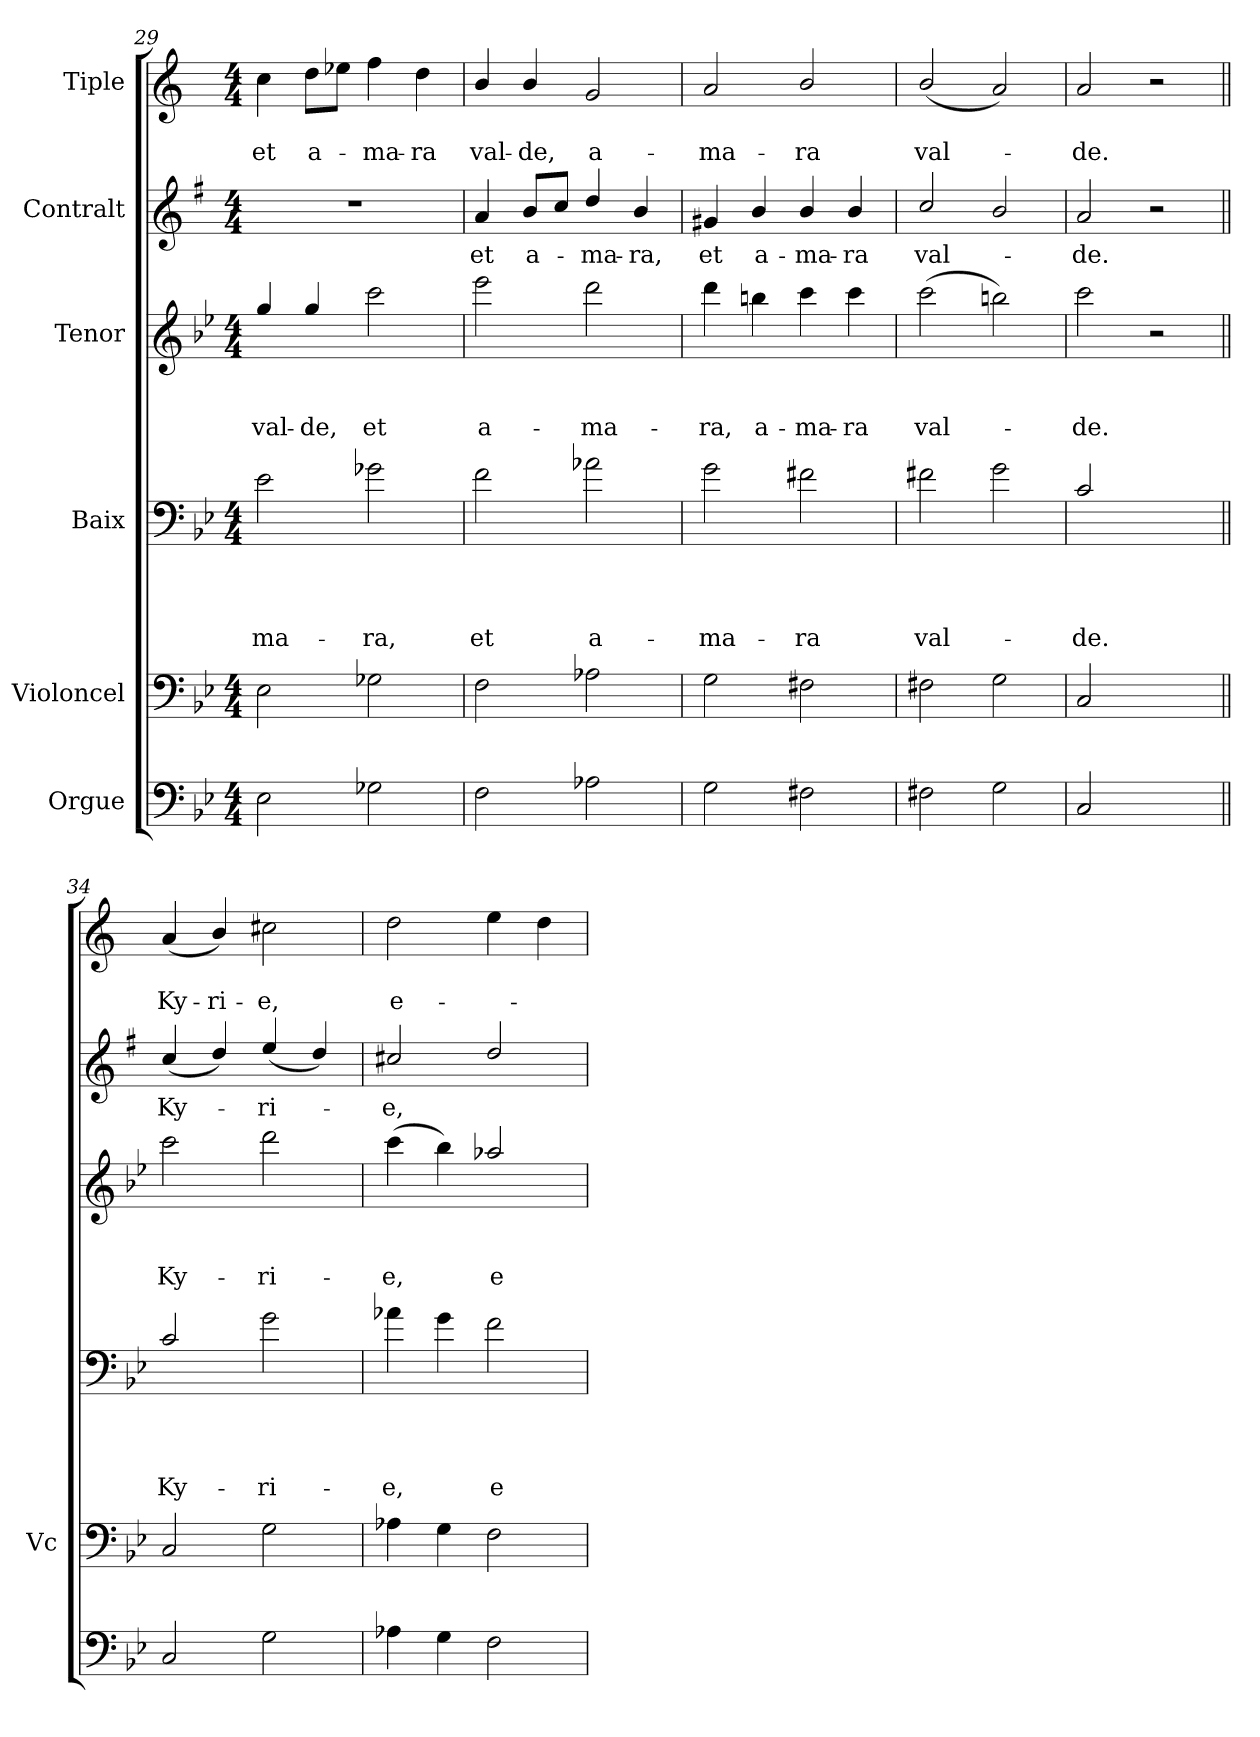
**kern	**kern	**kern	**text	**text	**text	**text	**kern	**text	**text	**text	**kern	**text	**kern	**text	**text
*part6	*part5	*part4	*part4	*part4	*part4	*part4	*part3	*part3	*part3	*part3	*part2	*part2	*part1	*part1	*part1
*staff6	*staff5	*staff4	*staff4	*staff4	*staff4	*staff4	*staff3	*staff3	*staff3	*staff3	*staff2	*staff2	*staff1	*staff1	*staff1
*I"Orgue	*I"Violoncel	*I"Baix	*	*	*	*	*I"Tenor	*	*	*	*I"Contralt	*	*I"Tiple	*	*
*	*I'Vc	*	*	*	*	*	*	*	*	*	*	*	*	*	*
*clefF4	*clefF4	*clefF4	*	*	*	*	*clefG2	*	*	*	*clefG2	*	*clefG2	*	*
*	*	*ITrd12c21	*	*	*	*	*ITrd8c14	*	*	*	*ITrd5c9	*	*ITrd1c2	*	*
*k[b-e-]	*k[b-e-]	*k[b-e-]	*	*	*	*	*k[b-e-]	*	*	*	*k[b-e-]	*	*k[b-e-]	*	*
*B-:	*B-:	*B-:	*	*	*	*	*B-:	*	*	*	*B-:	*	*B-:	*	*
*M4/4	*M4/4	*M4/4	*	*	*	*	*M4/4	*	*	*	*M4/4	*	*M4/4	*	*
=29	=29	=29	=29	=29	=29	=29	=29	=29	=29	=29	=29	=29	=29	=29	=29
!	!	!	!	!	!	!LO:LY:b	!	!	!	!LO:LY:b	!	!	!	!	!LO:LY:b
2E-\	2E-\	2E-\	.	.	.	-ma-	4g/	.	.	val-	1r	.	4b-\	.	et
!	!	!	!	!	!	!	!	!	!	!LO:LY:b	!	!	!	!	!LO:LY:b
.	.	.	.	.	.	.	4g/	.	.	-de,	.	.	8cc\L	.	a-
.	.	.	.	.	.	.	.	.	.	.	.	.	8dd-X\J	.	.
!	!	!	!	!	!	!LO:LY:b	!	!	!	!LO:LY:b	!	!	!	!	!LO:LY:b
2G-X\	2G-X\	2G-X\	.	.	.	-ra,	2cc\	.	.	et	.	.	4ee-\	.	-ma-
!	!	!	!	!	!	!	!	!	!	!	!	!	!	!	!LO:LY:b
.	.	.	.	.	.	.	.	.	.	.	.	.	4cc\	.	-ra
=30	=30	=30	=30	=30	=30	=30	=30	=30	=30	=30	=30	=30	=30	=30	=30
!	!	!	!	!	!	!LO:LY:b	!	!	!	!LO:LY:b	!	!LO:LY:b	!	!	!LO:LY:b
2F\	2F\	2F\	.	.	.	et	2ee-\	.	.	a-	4c/	et	4a/	.	val-
!	!	!	!	!	!	!	!	!	!	!	!	!LO:LY:b	!	!	!LO:LY:b
.	.	.	.	.	.	.	.	.	.	.	8d/L	a-	4a/	.	-de,
.	.	.	.	.	.	.	.	.	.	.	8e-/J	.	.	.	.
!	!	!	!	!	!	!LO:LY:b	!	!	!	!LO:LY:b	!	!LO:LY:b	!	!	!LO:LY:b
2A-X\	2A-X\	2A-X\	.	.	.	a-	2dd\	.	.	-ma-	4f/	-ma-	2f/	.	a-
!	!	!	!	!	!	!	!	!	!	!	!	!LO:LY:b	!	!	!
.	.	.	.	.	.	.	.	.	.	.	4d/	-ra,	.	.	.
=31	=31	=31	=31	=31	=31	=31	=31	=31	=31	=31	=31	=31	=31	=31	=31
!	!	!	!	!	!	!LO:LY:b	!	!	!	!LO:LY:b	!	!LO:LY:b	!	!	!LO:LY:b
2G\	2G\	2G\	.	.	.	-ma-	4dd\	.	.	-ra,	4Bn/	et	2g/	.	-ma-
!	!	!	!	!	!	!	!	!	!	!LO:LY:b	!	!LO:LY:b	!	!	!
.	.	.	.	.	.	.	4bn\	.	.	a-	4d/	a-	.	.	.
!	!	!	!	!	!	!LO:LY:b	!	!	!	!LO:LY:b	!	!LO:LY:b	!	!	!LO:LY:b
2F#X\	2F#X\	2F#X\	.	.	.	-ra	4cc\	.	.	-ma-	4d/	-ma-	2a/	.	-ra
!	!	!	!	!	!	!	!	!	!	!LO:LY:b	!	!LO:LY:b	!	!	!
.	.	.	.	.	.	.	4cc\	.	.	-ra	4d/	-ra	.	.	.
=32	=32	=32	=32	=32	=32	=32	=32	=32	=32	=32	=32	=32	=32	=32	=32
!	!	!	!	!	!	!LO:LY:b	!	!	!	!LO:LY:b	!	!LO:LY:b	!	!	!LO:LY:b
2F#X\	2F#X\	2F#X\	.	.	.	val-	(>2cc\	.	.	val-	2e-/	val-	(<2a/	.	val-
2G\	2G\	2G\	.	.	.	.	2bn\)	.	.	.	2d/	.	2g/)	.	.
=33	=33	=33	=33	=33	=33	=33	=33	=33	=33	=33	=33	=33	=33	=33	=33
!	!	!	!	!	!	!LO:LY:b	!	!	!	!LO:LY:b	!	!LO:LY:b	!	!	!LO:LY:b
2C/	2C/	2C/	.	.	.	-de.	2cc\	.	.	-de.	2c/	-de.	2g/	.	-de.
2ryy	2ryy	2ryy	.	.	.	.	2r	.	.	.	2r	.	2r	.	.
!!LO:LB:g=z
=34||	=34||	=34||	=34||	=34||	=34||	=34||	=34||	=34||	=34||	=34||	=34||	=34||	=34||	=34||	=34||
!	!	!	!	!	!	!LO:LY:b	!	!	!	!LO:LY:b	!	!LO:LY:b	!	!	!LO:LY:b
2C/	2C/	2C/	.	.	.	Ky-	2cc\	.	.	Ky-	(<4e-/	Ky-	(<4g/	.	Ky-
!	!	!	!	!	!	!	!	!	!	!	!	!	!	!	!LO:LY:b
.	.	.	.	.	.	.	.	.	.	.	4f/)	.	4a/)	.	-ri-
!	!	!	!	!	!	!LO:LY:b	!	!	!	!LO:LY:b	!	!LO:LY:b	!	!	!LO:LY:b
2G\	2G\	2G\	.	.	.	-ri-	2dd\	.	.	-ri-	(<4g/	-ri-	2bn\	.	-e,
.	.	.	.	.	.	.	.	.	.	.	4f/)	.	.	.	.
=35	=35	=35	=35	=35	=35	=35	=35	=35	=35	=35	=35	=35	=35	=35	=35
!	!	!	!	!	!	!LO:LY:b	!	!	!	!LO:LY:b	!	!LO:LY:b	!	!	!LO:LY:b
4A-X\	4A-X\	4A-X\	.	.	.	-e,	(>4cc\	.	.	-e,	2en/	-e,	2cc\	.	e-
4G\	4G\	4G\	.	.	.	.	4b-\)	.	.	.	.	.	.	.	.
!	!	!	!	!	!	!LO:LY:b	!	!	!	!LO:LY:b	!	!	!	!	!
2F\	2F\	2F\	.	.	.	e-	2a-X/	.	.	e-	2f/	.	4dd\	.	.
.	.	.	.	.	.	.	.	.	.	.	.	.	4cc\	.	.
=	=	=	=	=	=	=	=	=	=	=	=	=	=	=	=
*-	*-	*-	*-	*-	*-	*-	*-	*-	*-	*-	*-	*-	*-	*-	*-
